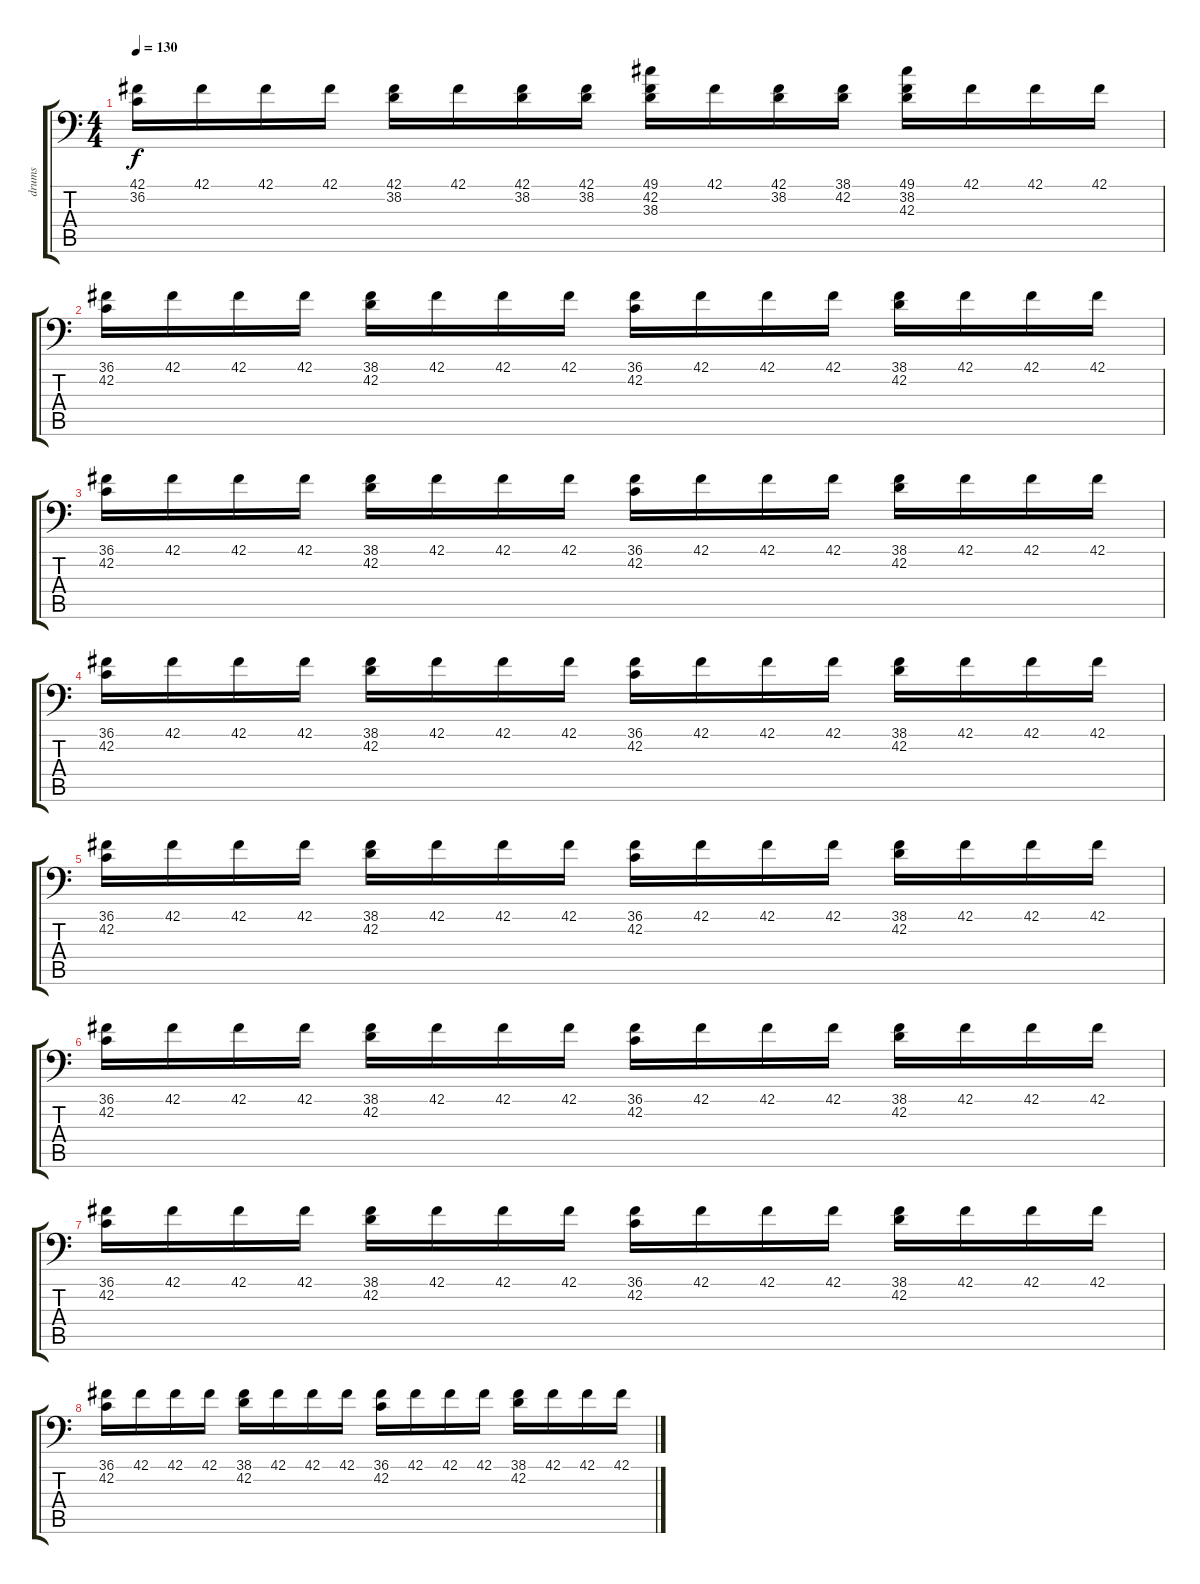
\track ("drums" "drums") {solo instrument acousticgrandpiano}
\staff {score tabs}
\tuning (C-1 C-1 C-1 C-1 C-1 C-1) {hide}
\ts (4 4)
\tempo 130
\clef f4
\ks c
(42.1 36.2).16{dy f} 42.1.16 42.1.16 42.1.16 (42.1 38.2).16 42.1.16 (42.1 38.2).16 (42.1 38.2).16 (49.1 42.2 38.3).16 42.1.16 (42.1 38.2).16 (38.1 42.2).16 (49.1 38.2 42.3).16 42.1.16 42.1.16 42.1.16 |
(36.1 42.2).16 42.1.16 42.1.16 42.1.16 (38.1 42.2).16 42.1.16 42.1.16 42.1.16 (36.1 42.2).16 42.1.16 42.1.16 42.1.16 (38.1 42.2).16 42.1.16 42.1.16 42.1.16 |
(36.1 42.2).16 42.1.16 42.1.16 42.1.16 (38.1 42.2).16 42.1.16 42.1.16 42.1.16 (36.1 42.2).16 42.1.16 42.1.16 42.1.16 (38.1 42.2).16 42.1.16 42.1.16 42.1.16 |
(36.1 42.2).16 42.1.16 42.1.16 42.1.16 (38.1 42.2).16 42.1.16 42.1.16 42.1.16 (36.1 42.2).16 42.1.16 42.1.16 42.1.16 (38.1 42.2).16 42.1.16 42.1.16 42.1.16 |
(36.1 42.2).16 42.1.16 42.1.16 42.1.16 (38.1 42.2).16 42.1.16 42.1.16 42.1.16 (36.1 42.2).16 42.1.16 42.1.16 42.1.16 (38.1 42.2).16 42.1.16 42.1.16 42.1.16 |
(36.1 42.2).16 42.1.16 42.1.16 42.1.16 (38.1 42.2).16 42.1.16 42.1.16 42.1.16 (36.1 42.2).16 42.1.16 42.1.16 42.1.16 (38.1 42.2).16 42.1.16 42.1.16 42.1.16 |
(36.1 42.2).16 42.1.16 42.1.16 42.1.16 (38.1 42.2).16 42.1.16 42.1.16 42.1.16 (36.1 42.2).16 42.1.16 42.1.16 42.1.16 (38.1 42.2).16 42.1.16 42.1.16 42.1.16 |
(36.1 42.2).16 42.1.16 42.1.16 42.1.16 (38.1 42.2).16 42.1.16 42.1.16 42.1.16 (36.1 42.2).16 42.1.16 42.1.16 42.1.16 (38.1 42.2).16 42.1.16 42.1.16 42.1.16
